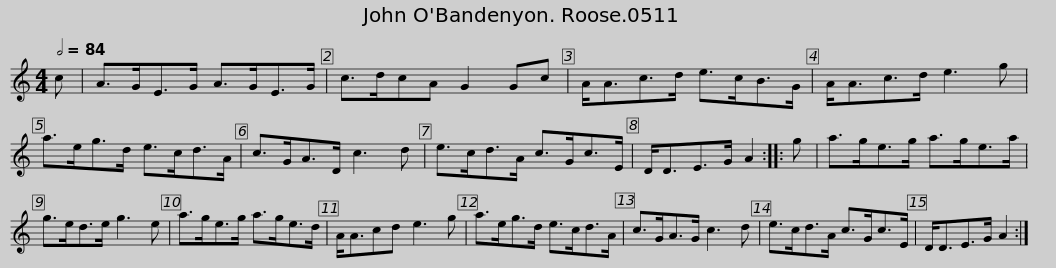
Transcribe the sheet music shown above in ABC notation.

X:1
L:1/8
Q:1/2=84
M:4/4
I:linebreak $
K:C
V:1 treble
V:1
 c | A>GE>G A>GE>G | c>dcA G2 Gc | A<Ac>d e>cB>G | A<Ac>d e3 g | %5
 a>eg>d e>cd>A |$ c>GA>D c3 d | e>cd>A c>Gc>E | D<DE>G A2 :: g | %10
 a>ge>g a>ge>a | g>ed>e g3 e |$ a>ge>g a>ge>d | A<Acd e3 g | a>eg>d e>cd>A | %15
 c>GA>G c3 d | e>cd>A c>Gc>E |$ D<DE>G A2 :| %18
